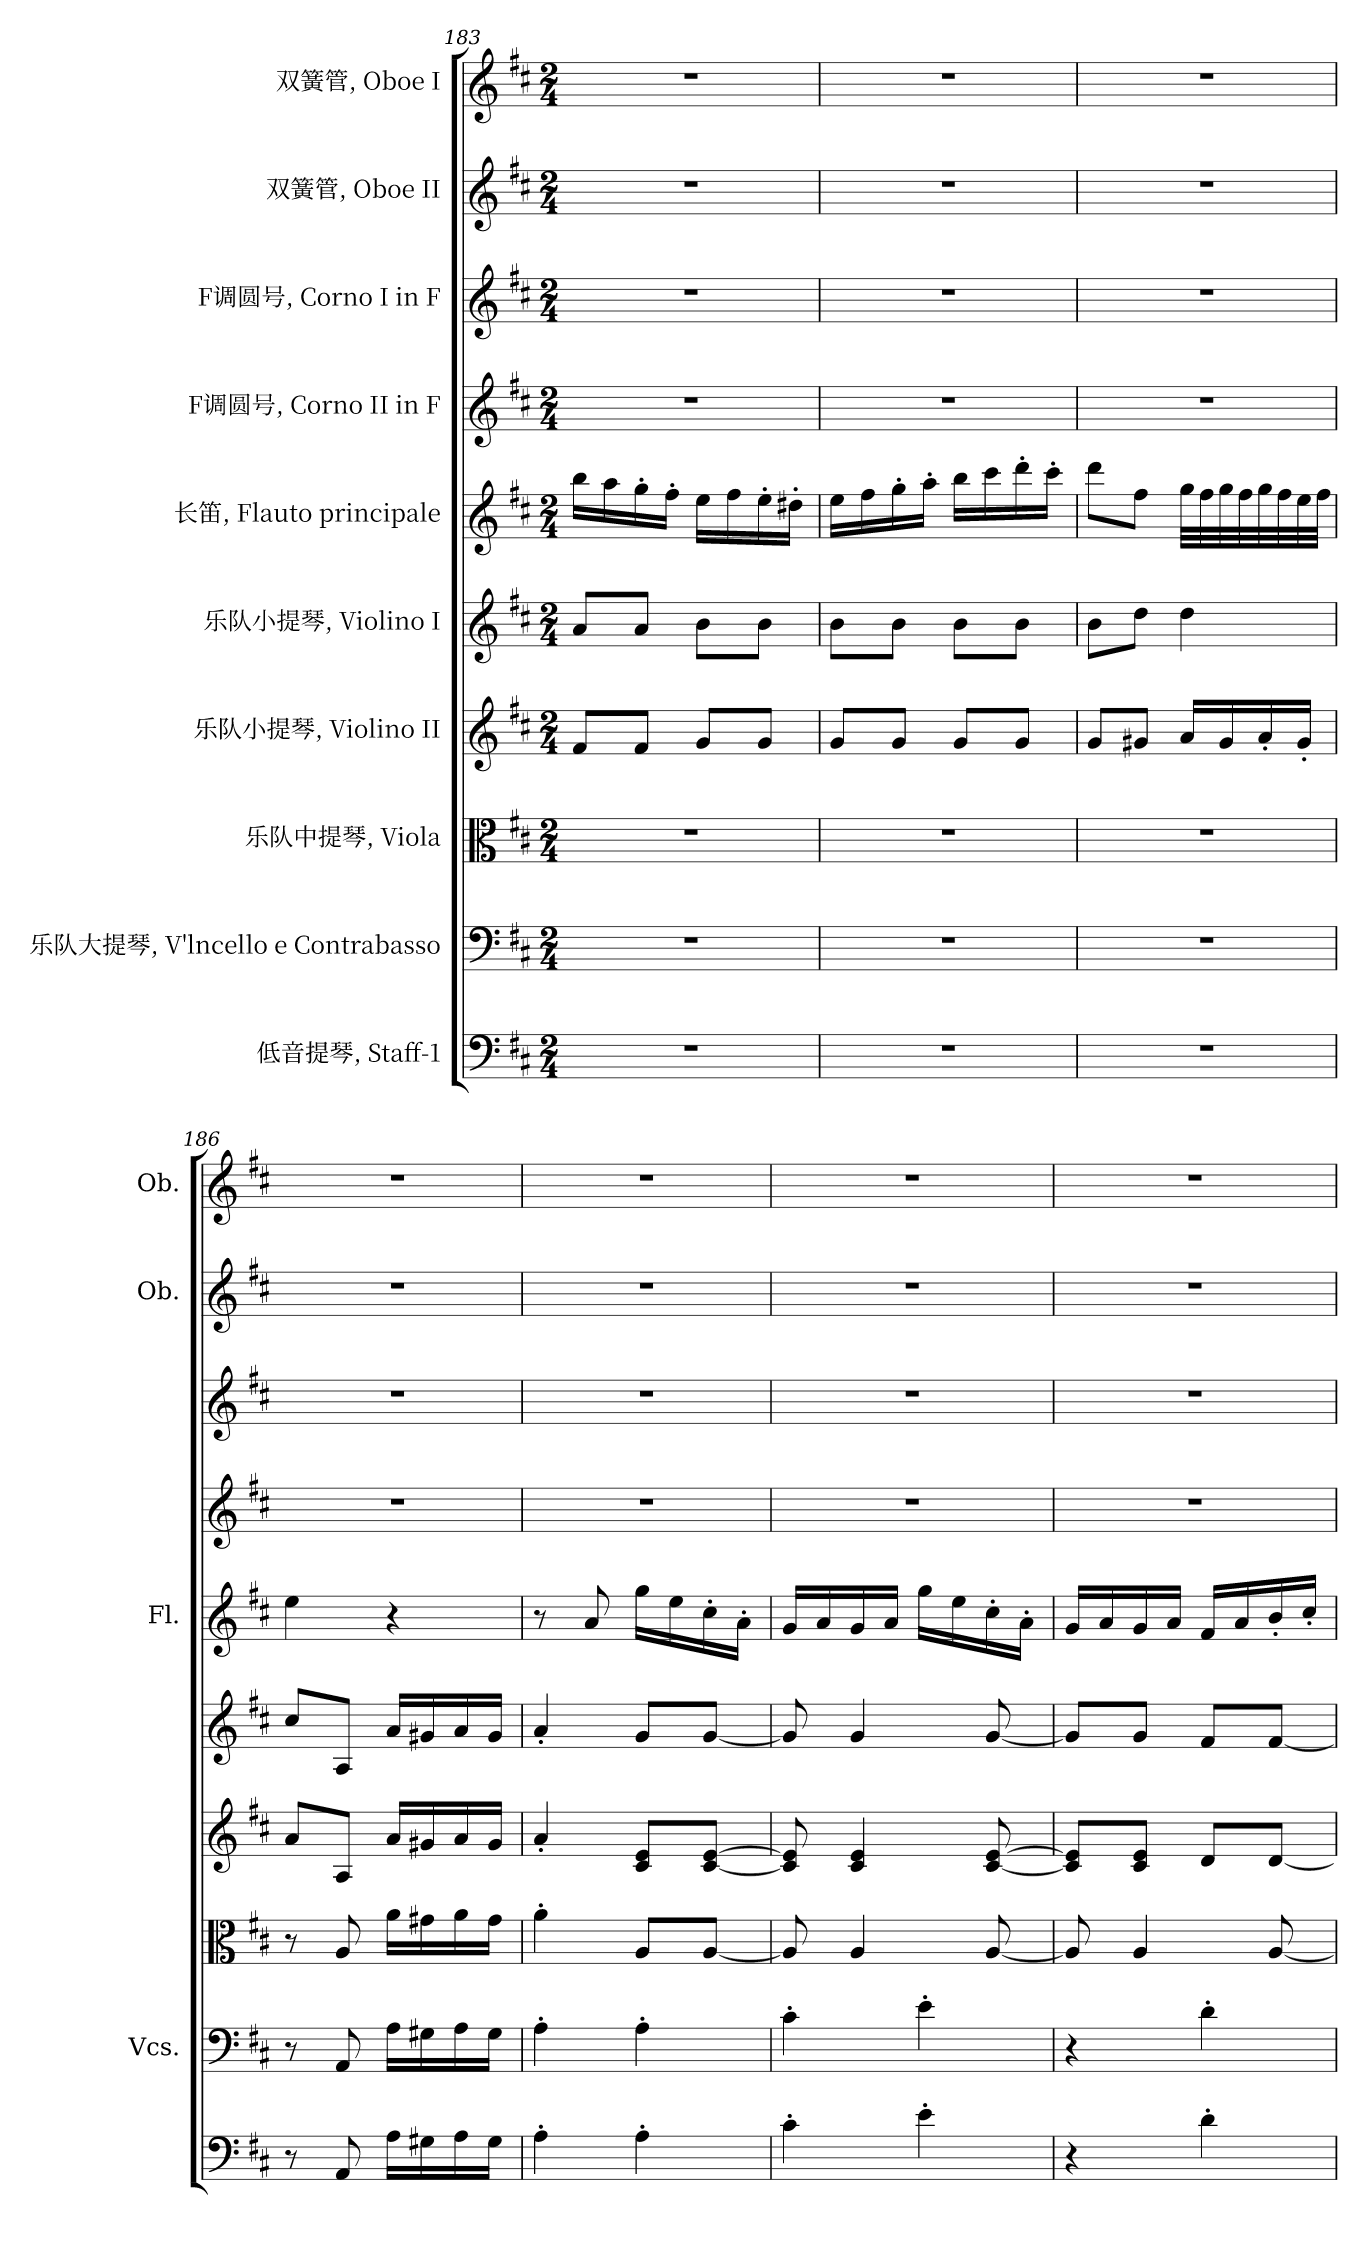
**kern	**kern	**kern	**kern	**kern	**kern	**kern	**kern	**kern	**kern
*part10	*part9	*part8	*part7	*part6	*part5	*part4	*part3	*part2	*part1
*staff10	*staff9	*staff8	*staff7	*staff6	*staff5	*staff4	*staff3	*staff2	*staff1
*I"低音提琴, Staff-1	*I"乐队大提琴, V'lncello e Contrabasso	*I"乐队中提琴, Viola	*I"乐队小提琴, Violino II	*I"乐队小提琴, Violino I	*I"长笛, Flauto principale	*I"F调圆号, Corno II in F	*I"F调圆号, Corno I in F	*I"双簧管, Oboe II	*I"双簧管, Oboe I
*	*I'Vcs.	*	*	*	*I'Fl.	*	*	*I'Ob.	*I'Ob.
*clefF4	*clefF4	*clefC3	*clefG2	*clefG2	*clefG2	*clefG2	*clefG2	*clefG2	*clefG2
*ITrd7c12	*	*	*	*	*	*ITrd4c7	*ITrd4c7	*	*
*k[f#c#]	*k[f#c#]	*k[f#c#]	*k[f#c#]	*k[f#c#]	*k[f#c#]	*k[f#]	*k[f#]	*k[f#c#]	*k[f#c#]
*M2/4	*M2/4	*M2/4	*M2/4	*M2/4	*M2/4	*M2/4	*M2/4	*M2/4	*M2/4
=183	=183	=183	=183	=183	=183	=183	=183	=183	=183
2r	2r	2r	8f#/L	8a/L	16bb\LL	2r	2r	2r	2r
.	.	.	.	.	16aa\	.	.	.	.
.	.	.	8f#/J	8a/J	16gg'\	.	.	.	.
.	.	.	.	.	16ff#'\JJ	.	.	.	.
.	.	.	8g/L	8b\L	16ee\LL	.	.	.	.
.	.	.	.	.	16ff#\	.	.	.	.
.	.	.	8g/J	8b\J	16ee'\	.	.	.	.
.	.	.	.	.	16dd#X'\JJ	.	.	.	.
!!LO:PB:g=z
=184	=184	=184	=184	=184	=184	=184	=184	=184	=184
2r	2r	2r	8g/L	8b\L	16ee\LL	2r	2r	2r	2r
.	.	.	.	.	16ff#\	.	.	.	.
.	.	.	8g/J	8b\J	16gg'\	.	.	.	.
.	.	.	.	.	16aa'\JJ	.	.	.	.
.	.	.	8g/L	8b\L	16bb\LL	.	.	.	.
.	.	.	.	.	16ccc#\	.	.	.	.
.	.	.	8g/J	8b\J	16ddd'\	.	.	.	.
.	.	.	.	.	16ccc#'\JJ	.	.	.	.
=185	=185	=185	=185	=185	=185	=185	=185	=185	=185
2r	2r	2r	8g/L	8b\L	8ddd\L	2r	2r	2r	2r
.	.	.	8g#X/J	8dd\J	8ff#\J	.	.	.	.
.	.	.	16a/LL	4dd\	32gg\LLL	.	.	.	.
.	.	.	.	.	32ff#\	.	.	.	.
.	.	.	16g#/	.	32gg\	.	.	.	.
.	.	.	.	.	32ff#\	.	.	.	.
.	.	.	16a'/	.	32gg\	.	.	.	.
.	.	.	.	.	32ff#\	.	.	.	.
.	.	.	16g#'/JJ	.	32ee\	.	.	.	.
.	.	.	.	.	32ff#\JJJ	.	.	.	.
=186	=186	=186	=186	=186	=186	=186	=186	=186	=186
8r	8r	8r	8a/L	8cc#/L	4ee\	2r	2r	2r	2r
8AAA/	8AA/	8A/	8A/J	8A/J	.	.	.	.	.
16AA\LL	16A\LL	16a\LL	16a/LL	16a/LL	4r	.	.	.	.
16GG#X\	16G#X\	16g#X\	16g#X/	16g#X/	.	.	.	.	.
16AA\	16A\	16a\	16a/	16a/	.	.	.	.	.
16GG#\JJ	16G#\JJ	16g#\JJ	16g#/JJ	16g#/JJ	.	.	.	.	.
=187	=187	=187	=187	=187	=187	=187	=187	=187	=187
4AA'\	4A'\	4a'\	4a'/	4a'/	8r	2r	2r	2r	2r
.	.	.	.	.	8a/	.	.	.	.
4AA'\	4A'\	8A/L	8c#/ 8e/L	8g/L	16gg\LL	.	.	.	.
.	.	.	.	.	16ee\	.	.	.	.
.	.	[8A/J	[8c#/ [8e/J	[8g/J	16cc#'\	.	.	.	.
.	.	.	.	.	16a'\JJ	.	.	.	.
!!LO:PB:g=z
=188	=188	=188	=188	=188	=188	=188	=188	=188	=188
4C#'\	4c#'\	8A/]	8c#/] 8e/]	8g/]	16g/LL	2r	2r	2r	2r
.	.	.	.	.	16a/	.	.	.	.
.	.	4A/	4c#/ 4e/	4g/	16g/	.	.	.	.
.	.	.	.	.	16a/JJ	.	.	.	.
4E'\	4e'\	.	.	.	16gg\LL	.	.	.	.
.	.	.	.	.	16ee\	.	.	.	.
.	.	[8A/	[8c#/ [8e/	[8g/	16cc#'\	.	.	.	.
.	.	.	.	.	16a'\JJ	.	.	.	.
=189	=189	=189	=189	=189	=189	=189	=189	=189	=189
4r	4r	8A/]	8c#/] 8e/]L	8g/L]	16g/LL	2r	2r	2r	2r
.	.	.	.	.	16a/	.	.	.	.
.	.	4A/	8c#/ 8e/J	8g/J	16g/	.	.	.	.
.	.	.	.	.	16a/JJ	.	.	.	.
4D'\	4d'\	.	8d/L	8f#/L	16f#/LL	.	.	.	.
.	.	.	.	.	16a/	.	.	.	.
.	.	[8A/	[8d/J	[8f#/J	16b'/	.	.	.	.
.	.	.	.	.	16cc#'/JJ	.	.	.	.
=	=	=	=	=	=	=	=	=	=
*-	*-	*-	*-	*-	*-	*-	*-	*-	*-
